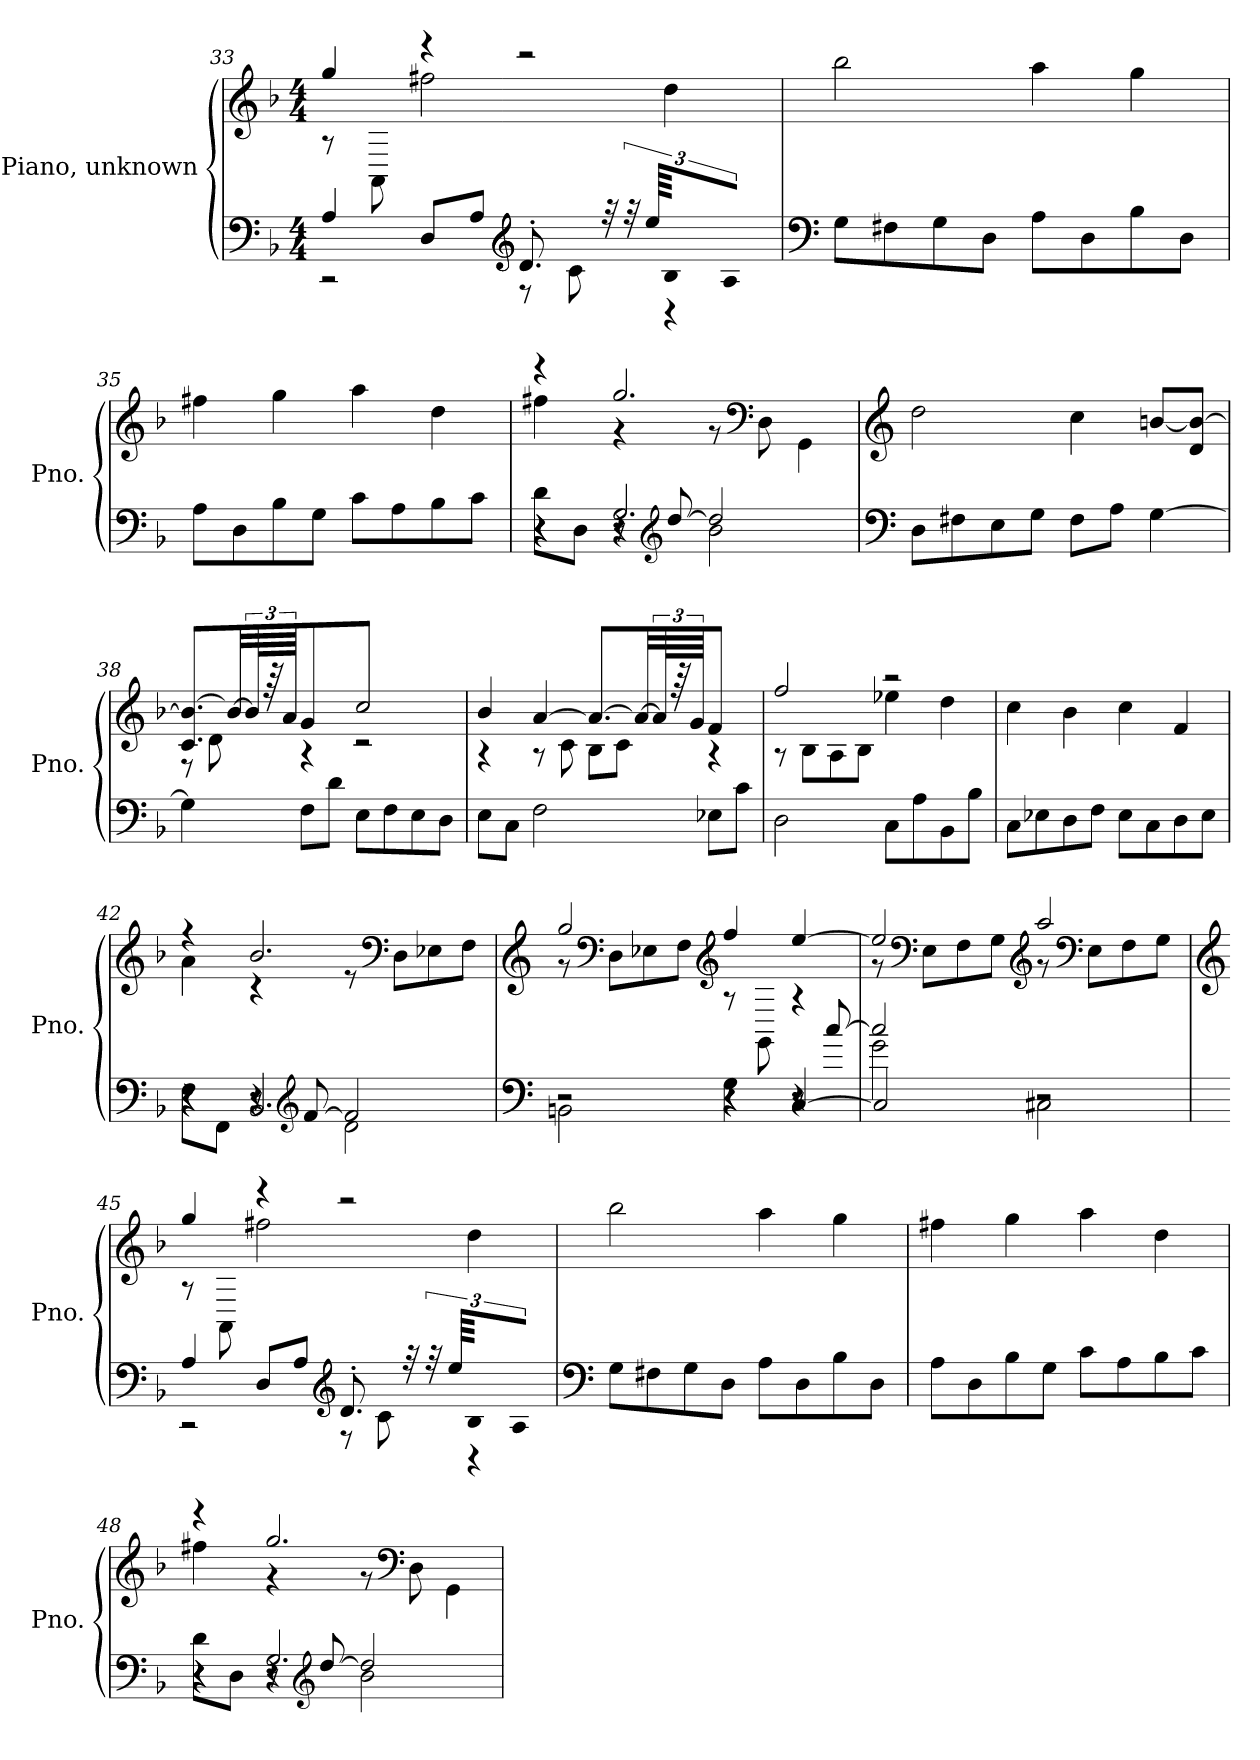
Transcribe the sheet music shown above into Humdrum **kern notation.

**kern	**kern
*part1	*part1
*staff2	*staff1
*I"Piano, unknown	*
*I'Pno.	*
*clefF4	*clefG2
*k[b-]	*k[b-]
*M4/4	*M4/4
=33	=33
*^	*^
4A/	2r	4gg/	8r
.	.	.	8AA\
8D/L	.	4r	2ff#X\
8A/J	.	.	.
*clefG2	*	*	*
8.d'/	8r	2r	.
.	8c\	.	.
32r	.	.	.
48r	.	.	.
96ee/KKKL	.	.	.
8B-/	4r	.	4dd\
8A/J	.	.	.
*v	*v	*	*
*	*v	*v
=34	=34
*clefF4	*
8G\L	2bb-\
8F#X\	.
8G\	.
8D\J	.
8A\L	4aa\
8D\	.
8B-\	4gg\
8D\J	.
!!LO:LB:g=z
=35	=35
8A\L	4ff#X\
8D\	.
8B-\	4gg\
8G\J	.
8c\L	4aa\
8A\	.
8B-\	4dd\
8c\J	.
=36	=36
*^	*^
*	*^	*	*
4r	8d\L	4r	4r	4ff#X\
.	8D\J	.	.	.
8r	4r	2.G/	2.gg/	4r
*clefG2	*	*	*	*
[8dd/	.	.	.	.
2dd/]	2b-\	.	.	8r
*	*	*	*clefF4	*
.	.	.	.	8D\
.	.	.	.	4GG\
*v	*v	*v	*	*
*	*v	*v
=37	=37
*clefF4	*clefG2
8D\L	2dd\
8F#X\	.
8E\	.
8G\J	.
8F#\L	4cc\
8A\J	.
[4G\	[8bn/L
.	8d/ 8b/_J
!!LO:LB:g=z
=38	=38
*	*^
4G\]	8.c/ 8.b/_L	8r
.	.	8d\
.	32b/LL_	.
.	96b/JJJk]	.
.	96r	.
.	96a/	.
8F\L	4g/	4r
8d\J	.	.
8E\L	2cc/	2r
8F\	.	.
8E\	.	.
8D\J	.	.
=39	=39	=39
8E\L	4b-/	4r
8C\J	.	.
2F\	[4a/	8r
.	.	8c\
.	8.a/L_	8B-\L
.	.	8c\J
.	32a/LL_	.
.	96a/JJJk]	.
.	96r	.
.	96g/	.
8E-X\L	4f/	4r
8c\J	.	.
=40	=40	=40
2D\	2ff/	8r
.	.	8B-\L
.	.	8A\
.	.	8B-\J
8C\L	2r	4ee-X\
8A\	.	.
8BB-\	.	4dd\
8B-\J	.	.
*	*v	*v
!!LO:PB:g=z
=41	=41
8C\L	4cc\
8E-X\	.
8D\	4b-\
8F\J	.
8E-\L	4cc\
8C\	.
8D\	4f/
8E-\J	.
=42	=42
*^	*^
*	*^	*	*
4r	8F\L	4r	4r	4a\
.	8FF\J	.	.	.
8r	4r	2.BB-/	2.b-/	4r
*clefG2	*	*	*	*
[8f/	.	.	.	.
2f/]	2d\	.	.	8r
*	*	*	*clefF4	*
.	.	.	.	8D\L
.	.	.	.	8E-X\
.	.	.	.	8F\J
=43	=43	=43	=43	=43
*clefF4	*	*	*clefG2	*
2r	2BBn\	2r	2gg/	8r
*	*	*	*clefF4	*
.	.	.	.	8D\L
.	.	.	.	8E-X\
.	.	.	.	8F\J
*	*	*	*clefG2	*
4r	4G\	4r	4ff/	8r
.	.	.	.	8GG\
8r	4r	[4C/	[4ee/	4r
[8cc/	.	.	.	.
!!LO:LB:g=z	!!
=44	=44	=44	=44	=44
2cc/]	2g\	2C/]	2ee/]	8r
*	*	*	*clefF4	*
.	.	.	.	8E\L
.	.	.	.	8F\
.	.	.	.	8G\J
*	*	*	*clefG2	*
2r	2C#X\	2r	2aa/	8r
*	*	*	*clefF4	*
.	.	.	.	8E\L
.	.	.	.	8F\
.	.	.	.	8G\J
*v	*v	*v	*	*
=45	=45	=45
*	*clefG2	*
*^	*	*
4A/	2r	4gg/	8r
.	.	.	8AA\
8D/L	.	4r	2ff#X\
8A/J	.	.	.
*clefG2	*	*	*
8.d'/	8r	2r	.
.	8c\	.	.
32r	.	.	.
48r	.	.	.
96ee/KKKL	.	.	.
8B-/	4r	.	4dd\
8A/J	.	.	.
*v	*v	*	*
*	*v	*v
=46	=46
*clefF4	*
8G\L	2bb-\
8F#X\	.
8G\	.
8D\J	.
8A\L	4aa\
8D\	.
8B-\	4gg\
8D\J	.
!!LO:LB:g=z
=47	=47
8A\L	4ff#X\
8D\	.
8B-\	4gg\
8G\J	.
8c\L	4aa\
8A\	.
8B-\	4dd\
8c\J	.
=48	=48
*^	*^
*	*^	*	*
4r	8d\L	4r	4r	4ff#X\
.	8D\J	.	.	.
8r	4r	2.G/	2.gg/	4r
*clefG2	*	*	*	*
[8dd/	.	.	.	.
2dd/]	2b-\	.	.	8r
*	*	*	*clefF4	*
.	.	.	.	8D\
.	.	.	.	4GG\
*v	*v	*v	*	*
*	*v	*v
=	=
*-	*-
